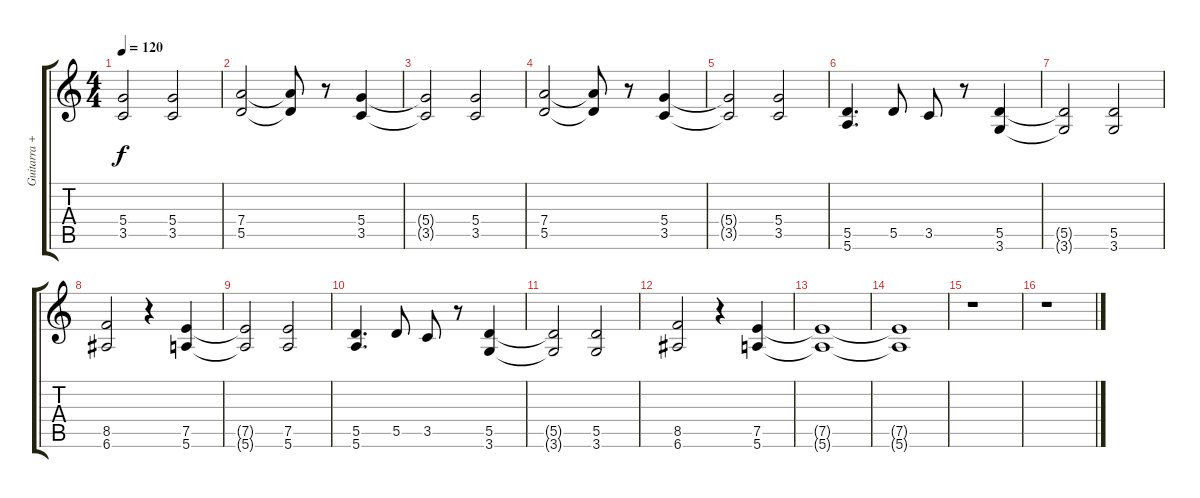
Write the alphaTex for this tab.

\track ("Guitarra + solos" "Guitarra +") {instrument distortionguitar}
\staff {score tabs}
\tuning (E4 B3 G3 D3 A2 E2) {hide}
\ts (4 4)
\tempo 120
\clef g2
\ks c
(5.4{t} 3.5{t}).2{dy f} (5.4 3.5).2 |
(7.4 5.5).2 (7.4{t} 5.5{t}).8 r.8 (5.4 3.5).4 |
(5.4{t} 3.5{t}).2 (5.4 3.5).2 |
(7.4 5.5).2 (7.4{t} 5.5{t}).8 r.8 (5.4 3.5).4 |
(5.4{t} 3.5{t}).2 (5.4 3.5).2 |
(5.5 5.6).4{d} 5.5.8 3.5.8 r.8 (5.5 3.6).4 |
(5.5{t} 3.6{t}).2 (5.5 3.6).2 |
(8.5 6.6).2 r.4 (7.5 5.6).4 |
(7.5{t} 5.6{t}).2 (7.5 5.6).2 |
(5.5 5.6).4{d} 5.5.8 3.5.8 r.8 (5.5 3.6).4 |
(5.5{t} 3.6{t}).2 (5.5 3.6).2 |
(8.5 6.6).2 r.4 (7.5 5.6).4 |
(7.5{t} 5.6{t}).1 |
(7.5{t} 5.6{t}).1 |
r.1 |
r.1
